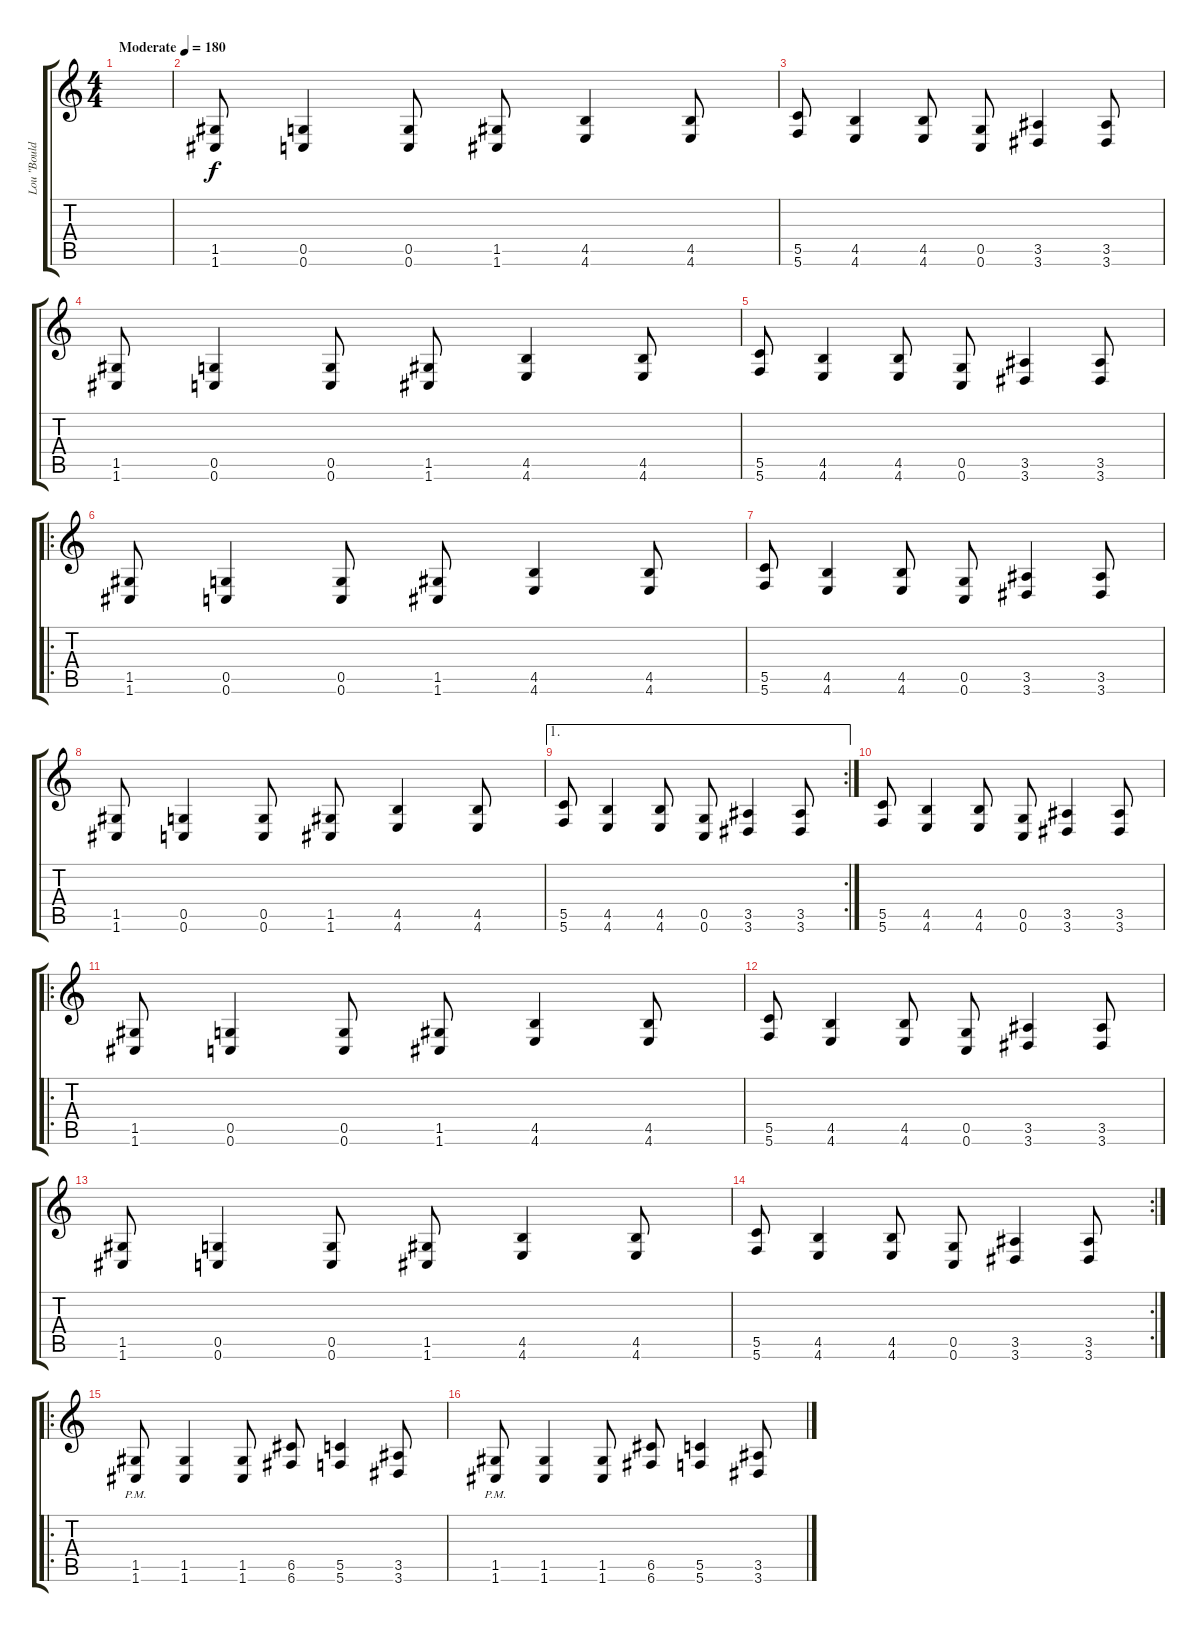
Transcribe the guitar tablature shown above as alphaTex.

\track ("Lou \"Boulder\" Richards" "Lou \"Bould") {instrument distortionguitar}
\staff {score tabs}
\tuning (D4 A3 F3 C3 G2 C2) {hide}
\ts (4 4)
\tempo (180 "Moderate")
\clef g2
\ks c
|
(1.5 1.6).8 (0.5 0.6).4 (0.5 0.6).8 (1.5 1.6).8 (4.5 4.6).4 (4.5 4.6).8 |
(5.5 5.6).8 (4.5 4.6).4 (4.5 4.6).8 (0.5 0.6).8 (3.5 3.6).4 (3.5 3.6).8 |
(1.5 1.6).8 (0.5 0.6).4 (0.5 0.6).8 (1.5 1.6).8 (4.5 4.6).4 (4.5 4.6).8 |
(5.5 5.6).8 (4.5 4.6).4 (4.5 4.6).8 (0.5 0.6).8 (3.5 3.6).4 (3.5 3.6).8 |
\ro
(1.5 1.6).8 (0.5 0.6).4 (0.5 0.6).8 (1.5 1.6).8 (4.5 4.6).4 (4.5 4.6).8 |
(5.5 5.6).8 (4.5 4.6).4 (4.5 4.6).8 (0.5 0.6).8 (3.5 3.6).4 (3.5 3.6).8 |
(1.5 1.6).8 (0.5 0.6).4 (0.5 0.6).8 (1.5 1.6).8 (4.5 4.6).4 (4.5 4.6).8 |
\ae 1
\rc 2
(5.5 5.6).8 (4.5 4.6).4 (4.5 4.6).8 (0.5 0.6).8 (3.5 3.6).4 (3.5 3.6).8 |
(5.5 5.6).8 (4.5 4.6).4 (4.5 4.6).8 (0.5 0.6).8 (3.5 3.6).4 (3.5 3.6).8 |
\ro
(1.5 1.6).8 (0.5 0.6).4 (0.5 0.6).8 (1.5 1.6).8 (4.5 4.6).4 (4.5 4.6).8 |
(5.5 5.6).8 (4.5 4.6).4 (4.5 4.6).8 (0.5 0.6).8 (3.5 3.6).4 (3.5 3.6).8 |
(1.5 1.6).8 (0.5 0.6).4 (0.5 0.6).8 (1.5 1.6).8 (4.5 4.6).4 (4.5 4.6).8 |
\rc 2
(5.5 5.6).8 (4.5 4.6).4 (4.5 4.6).8 (0.5 0.6).8 (3.5 3.6).4 (3.5 3.6).8 |
\ro
(1.5{pm} 1.6{pm}).8 (1.5 1.6).4 (1.5 1.6).8 (6.5 6.6).8 (5.5 5.6).4 (3.5 3.6).8 |
(1.5{pm} 1.6{pm}).8 (1.5 1.6).4 (1.5 1.6).8 (6.5 6.6).8 (5.5 5.6).4 (3.5 3.6).8
